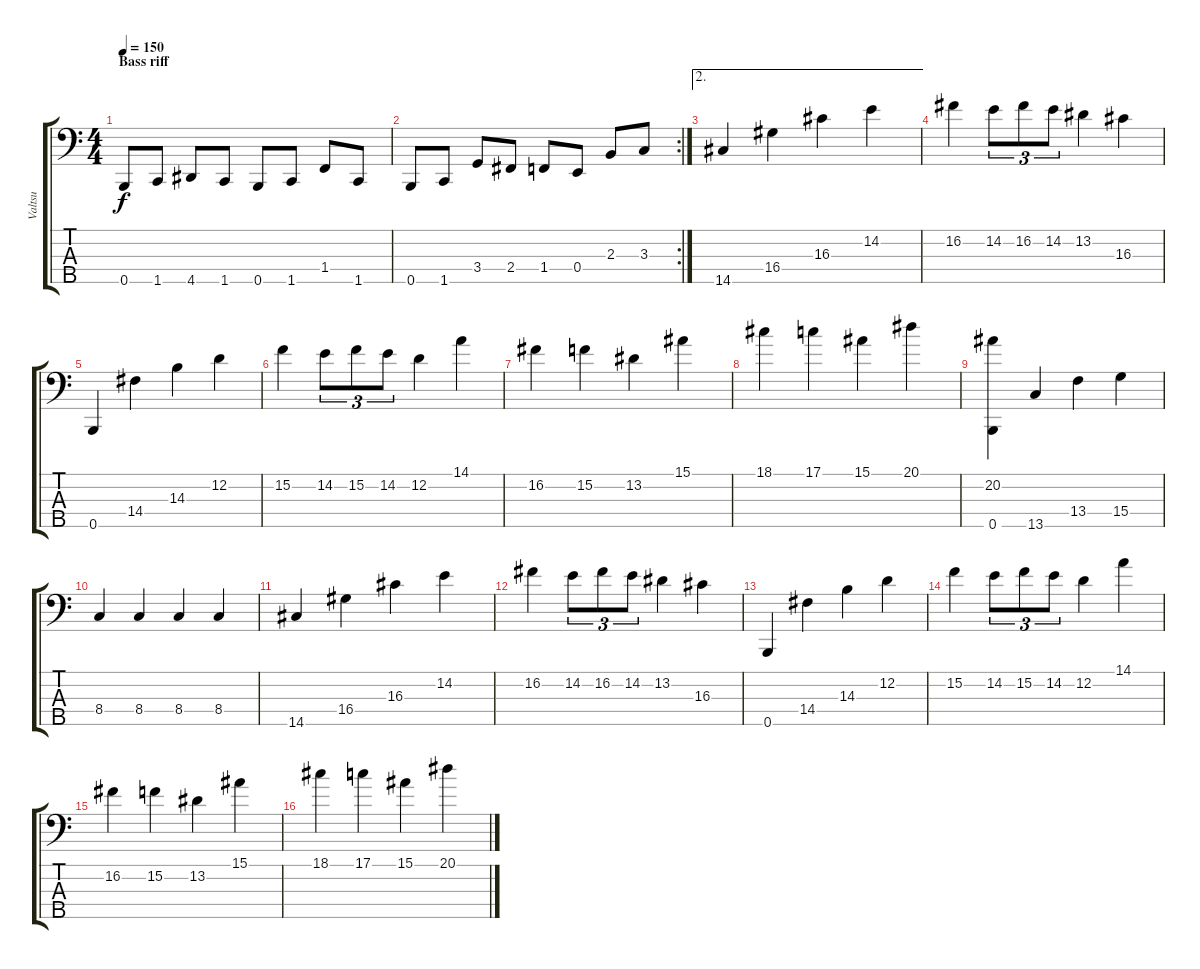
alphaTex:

\track ("Valtsu" "Valtsu") {instrument slapbass2}
\staff {score tabs}
\tuning (G2 D2 A1 E1 B0) {hide}
\ts (4 4)
\section ("" "Bass riff")
\tempo 150
\clef f4
\ks c
0.5.8{dy f} 1.5.8 4.5.8 1.5.8 0.5.8 1.5.8 1.4.8 1.5.8 |
\rc 2
0.5.8 1.5.8 3.4.8 2.4.8 1.4.8 0.4.8 2.3.8 3.3.8 |
\ae 2
14.5.4 16.4.4 16.3.4 14.2.4 |
16.2.4 14.2.8{tu (3 2)} 16.2.8{tu (3 2)} 14.2.8{tu (3 2)} 13.2.4 16.3.4 |
0.5.4 14.4.4 14.3.4 12.2.4 |
15.2.4 14.2.8{tu (3 2)} 15.2.8{tu (3 2)} 14.2.8{tu (3 2)} 12.2.4 14.1.4 |
16.2.4 15.2.4 13.2.4 15.1.4 |
18.1.4 17.1.4 15.1.4 20.1.4 |
(20.2 0.5).4 13.5.4 13.4.4 15.4.4 |
8.4.4 8.4.4 8.4.4 8.4.4 |
14.5.4 16.4.4 16.3.4 14.2.4 |
16.2.4 14.2.8{tu (3 2)} 16.2.8{tu (3 2)} 14.2.8{tu (3 2)} 13.2.4 16.3.4 |
0.5.4 14.4.4 14.3.4 12.2.4 |
15.2.4 14.2.8{tu (3 2)} 15.2.8{tu (3 2)} 14.2.8{tu (3 2)} 12.2.4 14.1.4 |
16.2.4 15.2.4 13.2.4 15.1.4 |
18.1.4 17.1.4 15.1.4 20.1.4
